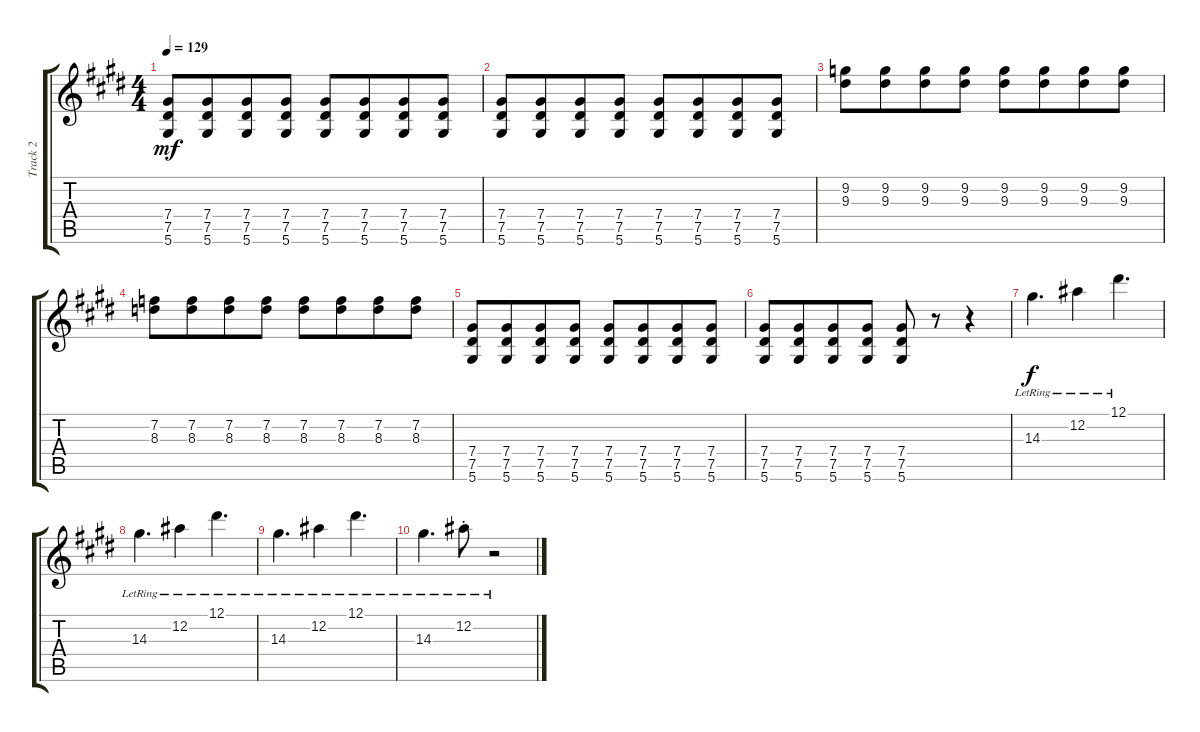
\track ("Track 2" "Track 2") {instrument electricguitarclean}
\staff {score tabs}
\tuning (Eb4 Bb3 Gb3 Db3 Ab2 Eb2) {hide}
\ts (4 4)
\tempo 129
\clef g2
\ks e
(7.4 7.5 5.6).8{dy mf} (7.4 7.5 5.6).8{beam merge} (7.4 7.5 5.6).8 (7.4 7.5 5.6).8 (7.4 7.5 5.6).8 (7.4 7.5 5.6).8{beam merge} (7.4 7.5 5.6).8 (7.4 7.5 5.6).8 |
(7.4 7.5 5.6).8 (7.4 7.5 5.6).8{beam merge} (7.4 7.5 5.6).8 (7.4 7.5 5.6).8 (7.4 7.5 5.6).8 (7.4 7.5 5.6).8{beam merge} (7.4 7.5 5.6).8 (7.4 7.5 5.6).8 |
(9.2 9.3).8 (9.2 9.3).8{beam merge} (9.2 9.3).8 (9.2 9.3).8 (9.2 9.3).8 (9.2 9.3).8{beam merge} (9.2 9.3).8 (9.2 9.3).8 |
(7.2 8.3).8 (7.2 8.3).8{beam merge} (7.2 8.3).8 (7.2 8.3).8 (7.2 8.3).8 (7.2 8.3).8{beam merge} (7.2 8.3).8 (7.2 8.3).8 |
(7.4 7.5 5.6).8 (7.4 7.5 5.6).8{beam merge} (7.4 7.5 5.6).8 (7.4 7.5 5.6).8 (7.4 7.5 5.6).8 (7.4 7.5 5.6).8{beam merge} (7.4 7.5 5.6).8 (7.4 7.5 5.6).8 |
(7.4 7.5 5.6).8 (7.4 7.5 5.6).8{beam merge} (7.4 7.5 5.6).8 (7.4 7.5 5.6).8 (7.4 7.5 5.6).8 r.8 r.4 |
14.3{lr}.4{d dy f} 12.2{lr}.4 12.1{lr}.4{d} |
14.3{lr}.4{d} 12.2{lr}.4 12.1{lr}.4{d} |
14.3{lr}.4{d} 12.2{lr}.4 12.1{lr}.4{d} |
14.3{lr}.4{d} 12.2{st lr}.8 r.2
